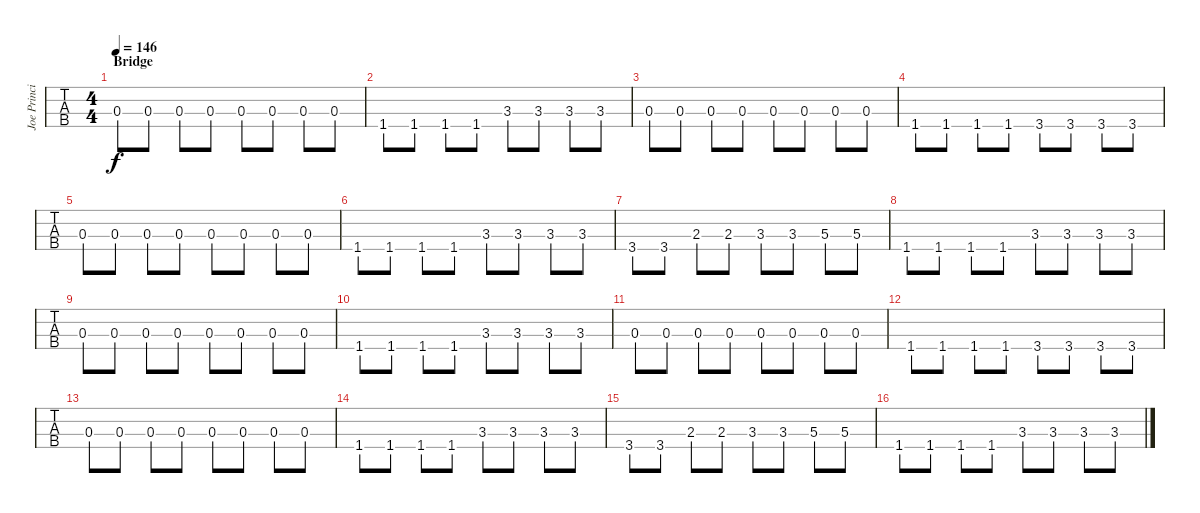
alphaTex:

\track ("Joe Principe - Bass" "Joe Princi") {instrument electricbassfinger}
\staff {tabs}
\tuning (Gb2 Db2 Ab1 Eb1) {hide}
\ts (4 4)
\section ("" "Bridge")
\tempo 146
\clef f4
\ks c
0.3.8{dy f} 0.3.8 0.3.8 0.3.8 0.3.8 0.3.8 0.3.8 0.3.8 |
1.4.8 1.4.8 1.4.8 1.4.8 3.3.8 3.3.8 3.3.8 3.3.8 |
0.3.8 0.3.8 0.3.8 0.3.8 0.3.8 0.3.8 0.3.8 0.3.8 |
1.4.8 1.4.8 1.4.8 1.4.8 3.4.8 3.4.8 3.4.8 3.4.8 |
0.3.8 0.3.8 0.3.8 0.3.8 0.3.8 0.3.8 0.3.8 0.3.8 |
1.4.8 1.4.8 1.4.8 1.4.8 3.3.8 3.3.8 3.3.8 3.3.8 |
3.4.8 3.4.8 2.3.8 2.3.8 3.3.8 3.3.8 5.3.8 5.3.8 |
1.4.8 1.4.8 1.4.8 1.4.8 3.3.8 3.3.8 3.3.8 3.3.8 |
0.3.8 0.3.8 0.3.8 0.3.8 0.3.8 0.3.8 0.3.8 0.3.8 |
1.4.8 1.4.8 1.4.8 1.4.8 3.3.8 3.3.8 3.3.8 3.3.8 |
0.3.8 0.3.8 0.3.8 0.3.8 0.3.8 0.3.8 0.3.8 0.3.8 |
1.4.8 1.4.8 1.4.8 1.4.8 3.4.8 3.4.8 3.4.8 3.4.8 |
0.3.8 0.3.8 0.3.8 0.3.8 0.3.8 0.3.8 0.3.8 0.3.8 |
1.4.8 1.4.8 1.4.8 1.4.8 3.3.8 3.3.8 3.3.8 3.3.8 |
3.4.8 3.4.8 2.3.8 2.3.8 3.3.8 3.3.8 5.3.8 5.3.8 |
1.4.8 1.4.8 1.4.8 1.4.8 3.3.8 3.3.8 3.3.8 3.3.8
